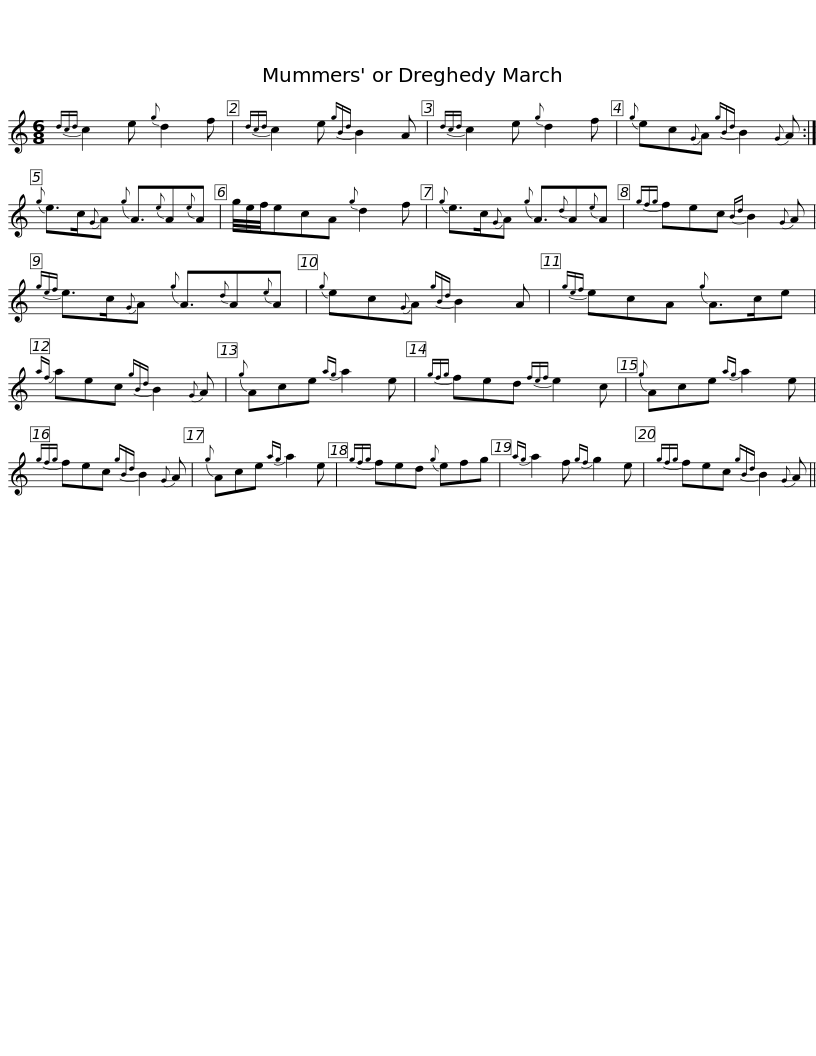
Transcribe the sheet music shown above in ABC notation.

X:1
L:1/8
M:6/8
I:linebreak $
K:C
V:1 treble
V:1
{dcd} c2 e{g} d2 f |{dcd} c2 e{gBd} B2 A |{dcd} c2 e{g} d2 f |{g} ec{G}A{gBd} B2{G} A :|{g} e>c{G}A{g} A3/2{e}A{e}A |$ %5
 g/4e/4f/4ecA{g} d2 f |{g} e>c{G}A{g} A3/2{d}A{e}A |{gfg} fec{Bd} B2{G} A |{gef} e>c{G}A{g} A3/2{d}A{e}A |${g} ec{G}A{gBd} B2 A | %10
{gef} ecA{g} A>ce |{af} aec{gBd} B2{G} A |{g} Ace{ag} a2 e |{gfg} fed{fef} e2 c |${g} Ace{ag} a2 e | %15
{gfg} fec{gBd} B2{G} A |{g} Ace{ag} a2 e |{gfg} fed{g} efg |{ag} a2 f{gf} g2 e |${gfg} fec{gBd} B2{G} A || %20
